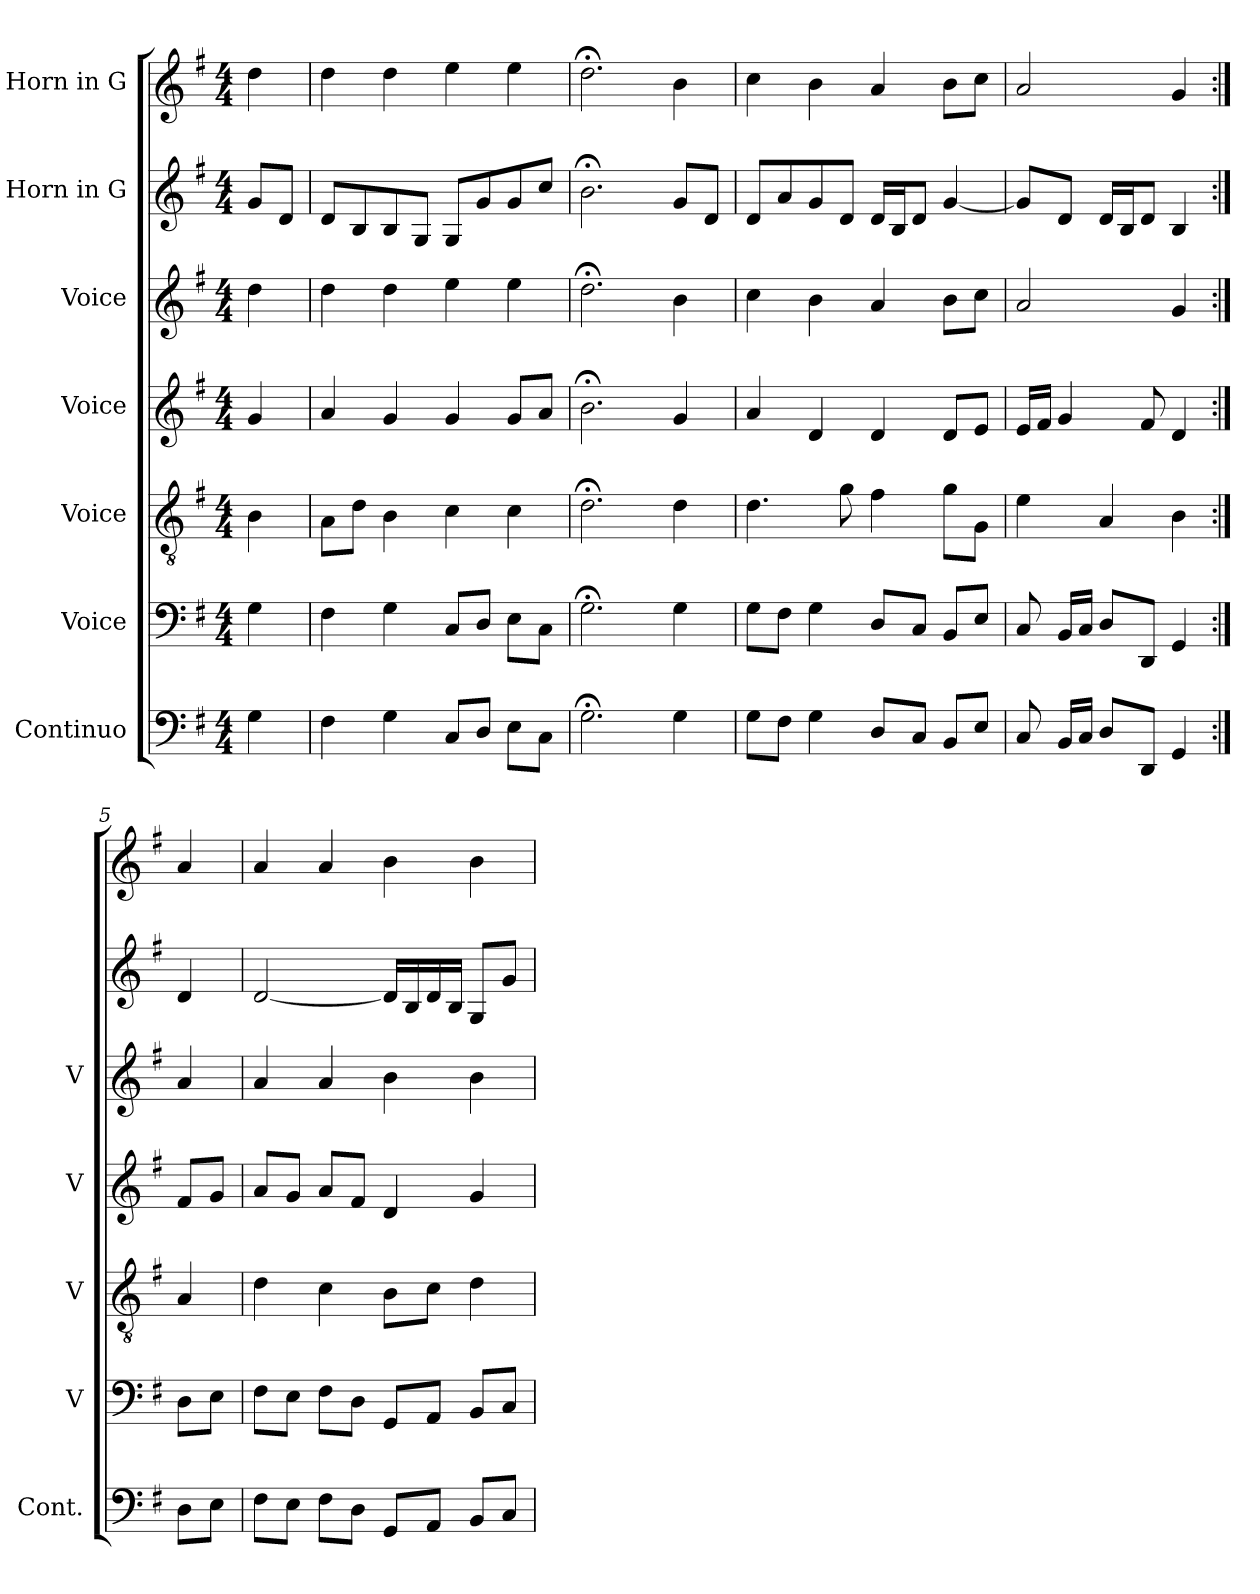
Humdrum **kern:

**kern	**kern	**kern	**kern	**kern	**kern	**kern
*part7	*part6	*part5	*part4	*part3	*part2	*part1
*staff7	*staff6	*staff5	*staff4	*staff3	*staff2	*staff1
*I"Continuo	*I"Voice	*I"Voice	*I"Voice	*I"Voice	*I"Horn in G	*I"Horn in G
*I'Cont.	*I'V	*I'V	*I'V	*I'V	*	*
*clefF4	*clefF4	*clefGv2	*clefG2	*clefG2	*clefG2	*clefG2
*k[f#]	*k[f#]	*k[f#]	*k[f#]	*k[f#]	*k[f#]	*k[f#]
*M4/4	*M4/4	*M4/4	*M4/4	*M4/4	*M4/4	*M4/4
=	=	=	=	=	=	=
4G	4G	4B	4g	4dd	8gL	4dd
.	.	.	.	.	8dJ	.
=2	=2	=2	=2	=2	=2	=2
4F#	4F#	8AL	4a	4dd	8dL	4dd
.	.	8dJ	.	.	8B	.
4G	4G	4B	4g	4dd	8B	4dd
.	.	.	.	.	8GJ	.
8CL	8CL	4c	4g	4ee	8GL	4ee
8DJ	8DJ	.	.	.	8g	.
8EL	8EL	4c	8gL	4ee	8g	4ee
8CJ	8CJ	.	8aJ	.	8ccJ	.
=3	=3	=3	=3	=3	=3	=3
2.G;<	2.G;<	2.d;<	2.b;<	2.dd;<	2.b;<	2.dd;<
4G	4G	4d	4g	4b	8gL	4b
.	.	.	.	.	8dJ	.
=4	=4	=4	=4	=4	=4	=4
8GL	8GL	4.d	4a	4cc	8dL	4cc
8F#J	8F#J	.	.	.	8a	.
4G	4G	.	4d	4b	8g	4b
.	.	8g	.	.	8dJ	.
8DL	8DL	4f#	4d	4a	16dLL	4a
.	.	.	.	.	16BJ	.
8CJ	8CJ	.	.	.	8dJ	.
8BBL	8BBL	8gL	8dL	8bL	[4g	8bL
8EJ	8EJ	8GJ	8eJ	8ccJ	.	8ccJ
=	=	=	=	=	=	=
8C	8C	4e	16eLL	2a	8gL]	2a
.	.	.	16f#JJ	.	.	.
16BBLL	16BBLL	.	4g	.	8dJ	.
16CJJ	16CJJ	.	.	.	.	.
8DL	8DL	4A	.	.	16dLL	.
.	.	.	.	.	16BJ	.
8DDJ	8DDJ	.	8f#	.	8dJ	.
4GG	4GG	4B	4d	4g	4B	4g
=5:|!	=5:|!	=5:|!	=5:|!	=5:|!	=5:|!	=5:|!
8DL	8DL	4A	8f#L	4a	4d	4a
8EJ	8EJ	.	8gJ	.	.	.
=6	=6	=6	=6	=6	=6	=6
8F#L	8F#L	4d	8aL	4a	[2d	4a
8EJ	8EJ	.	8gJ	.	.	.
8F#L	8F#L	4c	8aL	4a	.	4a
8DJ	8DJ	.	8f#J	.	.	.
8GGL	8GGL	8BL	4d	4b	16dLL]	4b
.	.	.	.	.	16B	.
8AAJ	8AAJ	8cJ	.	.	16d	.
.	.	.	.	.	16BJJ	.
8BBL	8BBL	4d	4g	4b	8GL	4b
8CJ	8CJ	.	.	.	8gJ	.
=	=	=	=	=	=	=
*-	*-	*-	*-	*-	*-	*-
